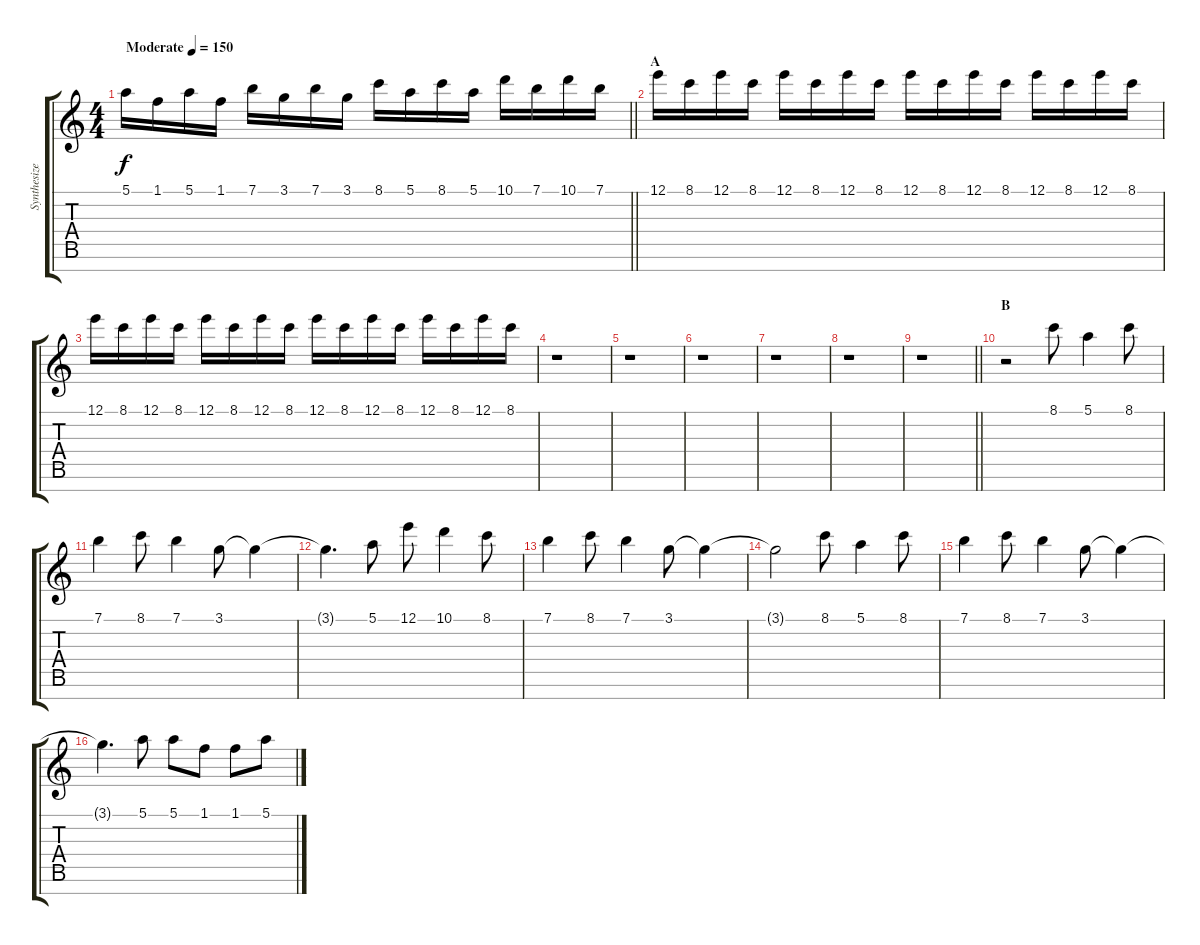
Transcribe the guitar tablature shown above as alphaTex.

\track ("Synthesizer I" "Synthesize") {instrument ocarina}
\staff {score tabs}
\tuning (E5 B4 G4 D4 A3 E3 B2) {hide}
\ts (4 4)
\tempo (150 "Moderate")
\clef g2
\barLineRight lightlight
\ks c
5.1.16{dy f instrument ocarina} 1.1.16 5.1.16 1.1.16 7.1.16 3.1.16 7.1.16 3.1.16 8.1.16 5.1.16 8.1.16 5.1.16 10.1.16 7.1.16 10.1.16 7.1.16 |
\section ("" "A")
12.1.16{volume 0} 8.1.16 12.1.16 8.1.16 12.1.16 8.1.16 12.1.16 8.1.16 12.1.16 8.1.16 12.1.16 8.1.16 12.1.16 8.1.16 12.1.16 8.1.16 |
12.1.16 8.1.16 12.1.16 8.1.16 12.1.16 8.1.16 12.1.16 8.1.16 12.1.16 8.1.16 12.1.16 8.1.16 12.1.16 8.1.16 12.1.16 8.1.16 |
r.1{volume 13} |
r.1 |
r.1 |
r.1 |
r.1 |
\barLineRight lightlight
r.1 |
\section ("" "B")
r.2 8.1.8 5.1.4 8.1.8 |
7.1.4 8.1.8 7.1.4 3.1.8 3.1{t}.4 |
3.1{t}.4{d} 5.1.8 12.1.8 10.1.4 8.1.8 |
7.1.4 8.1.8 7.1.4 3.1.8 3.1{t}.4 |
3.1{t}.2 8.1.8 5.1.4 8.1.8 |
7.1.4 8.1.8 7.1.4 3.1.8 3.1{t}.4 |
3.1{t}.4{d} 5.1.8 5.1.8 1.1.8 1.1.8 5.1.8
